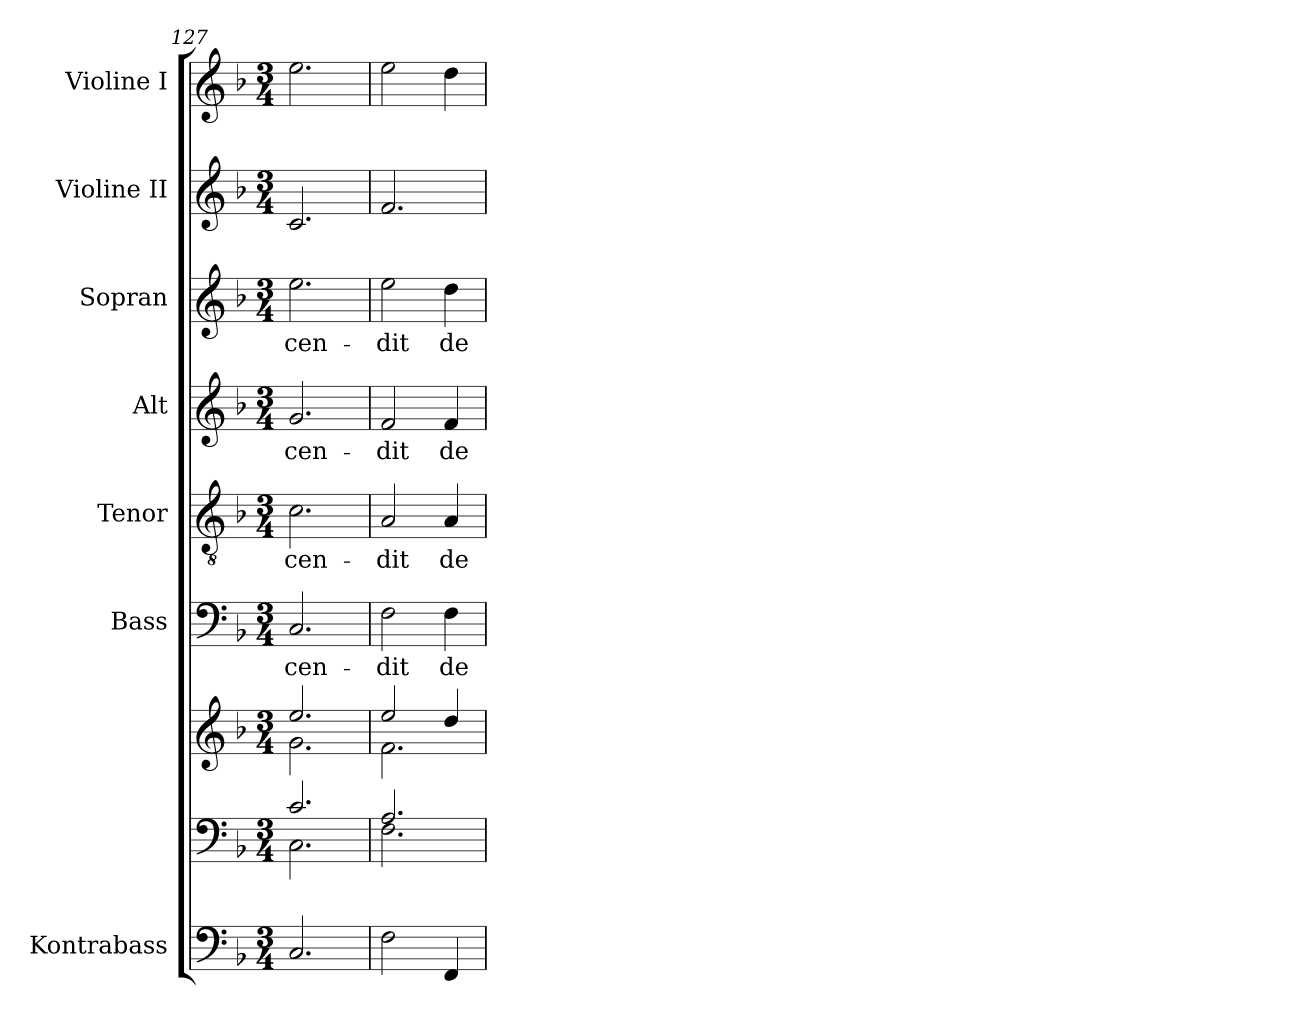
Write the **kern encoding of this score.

**kern	**kern	**kern	**kern	**text	**kern	**text	**kern	**text	**kern	**text	**kern	**kern
*part8	*part7	*part7	*part6	*part6	*part5	*part5	*part4	*part4	*part3	*part3	*part2	*part1
*staff9	*staff8	*staff7	*staff6	*staff6	*staff5	*staff5	*staff4	*staff4	*staff3	*staff3	*staff2	*staff1
*I"Kontrabass	*	*	*I"Bass	*	*I"Tenor	*	*I"Alt	*	*I"Sopran	*	*I"Violine II	*I"Violine I
*I'Kb.	*	*	*I'B.	*	*I'T.	*	*I'A.	*	*I'S.	*	*I'Vl. II	*I'Vl. I
*clefF4	*clefF4	*clefG2	*clefF4	*	*clefGv2	*	*clefG2	*	*clefG2	*	*clefG2	*clefG2
*ITrd7c12	*	*	*	*	*	*	*	*	*	*	*	*
*k[b-]	*k[b-]	*k[b-]	*k[b-]	*	*k[b-]	*	*k[b-]	*	*k[b-]	*	*k[b-]	*k[b-]
*F:	*F:	*F:	*F:	*	*F:	*	*F:	*	*F:	*	*F:	*F:
*M3/4	*M3/4	*M3/4	*M3/4	*	*M3/4	*	*M3/4	*	*M3/4	*	*M3/4	*M3/4
=127	=127	=127	=127	=127	=127	=127	=127	=127	=127	=127	=127	=127
*	*^	*^	*	*	*	*	*	*	*	*	*	*
!	!	!	!	!	!	!LO:LY:b	!	!LO:LY:b	!	!LO:LY:b	!	!LO:LY:b	!	!
2.CC/	2.c/	2.C\	2.ee/	2.g\	2.C/	-cen-	2.c\	-cen-	2.g/	-cen-	2.ee\	-cen-	2.c/	2.ee\
=128	=128	=128	=128	=128	=128	=128	=128	=128	=128	=128	=128	=128	=128	=128
!	!	!	!	!	!	!LO:LY:b	!	!LO:LY:b	!	!LO:LY:b	!	!LO:LY:b	!	!
2FF\	2.A/	2.F\	2ee/	2.f\	2F\	-dit	2A/	-dit	2f/	-dit	2ee\	-dit	2.f/	2ee\
!	!	!	!	!	!	!LO:LY:b	!	!LO:LY:b	!	!LO:LY:b	!	!LO:LY:b	!	!
4FFF/	.	.	4dd/	.	4F\	de	4A/	de	4f/	de	4dd\	de	.	4dd\
*	*v	*v	*	*	*	*	*	*	*	*	*	*	*	*
*	*	*v	*v	*	*	*	*	*	*	*	*	*	*
=	=	=	=	=	=	=	=	=	=	=	=	=
*-	*-	*-	*-	*-	*-	*-	*-	*-	*-	*-	*-	*-
